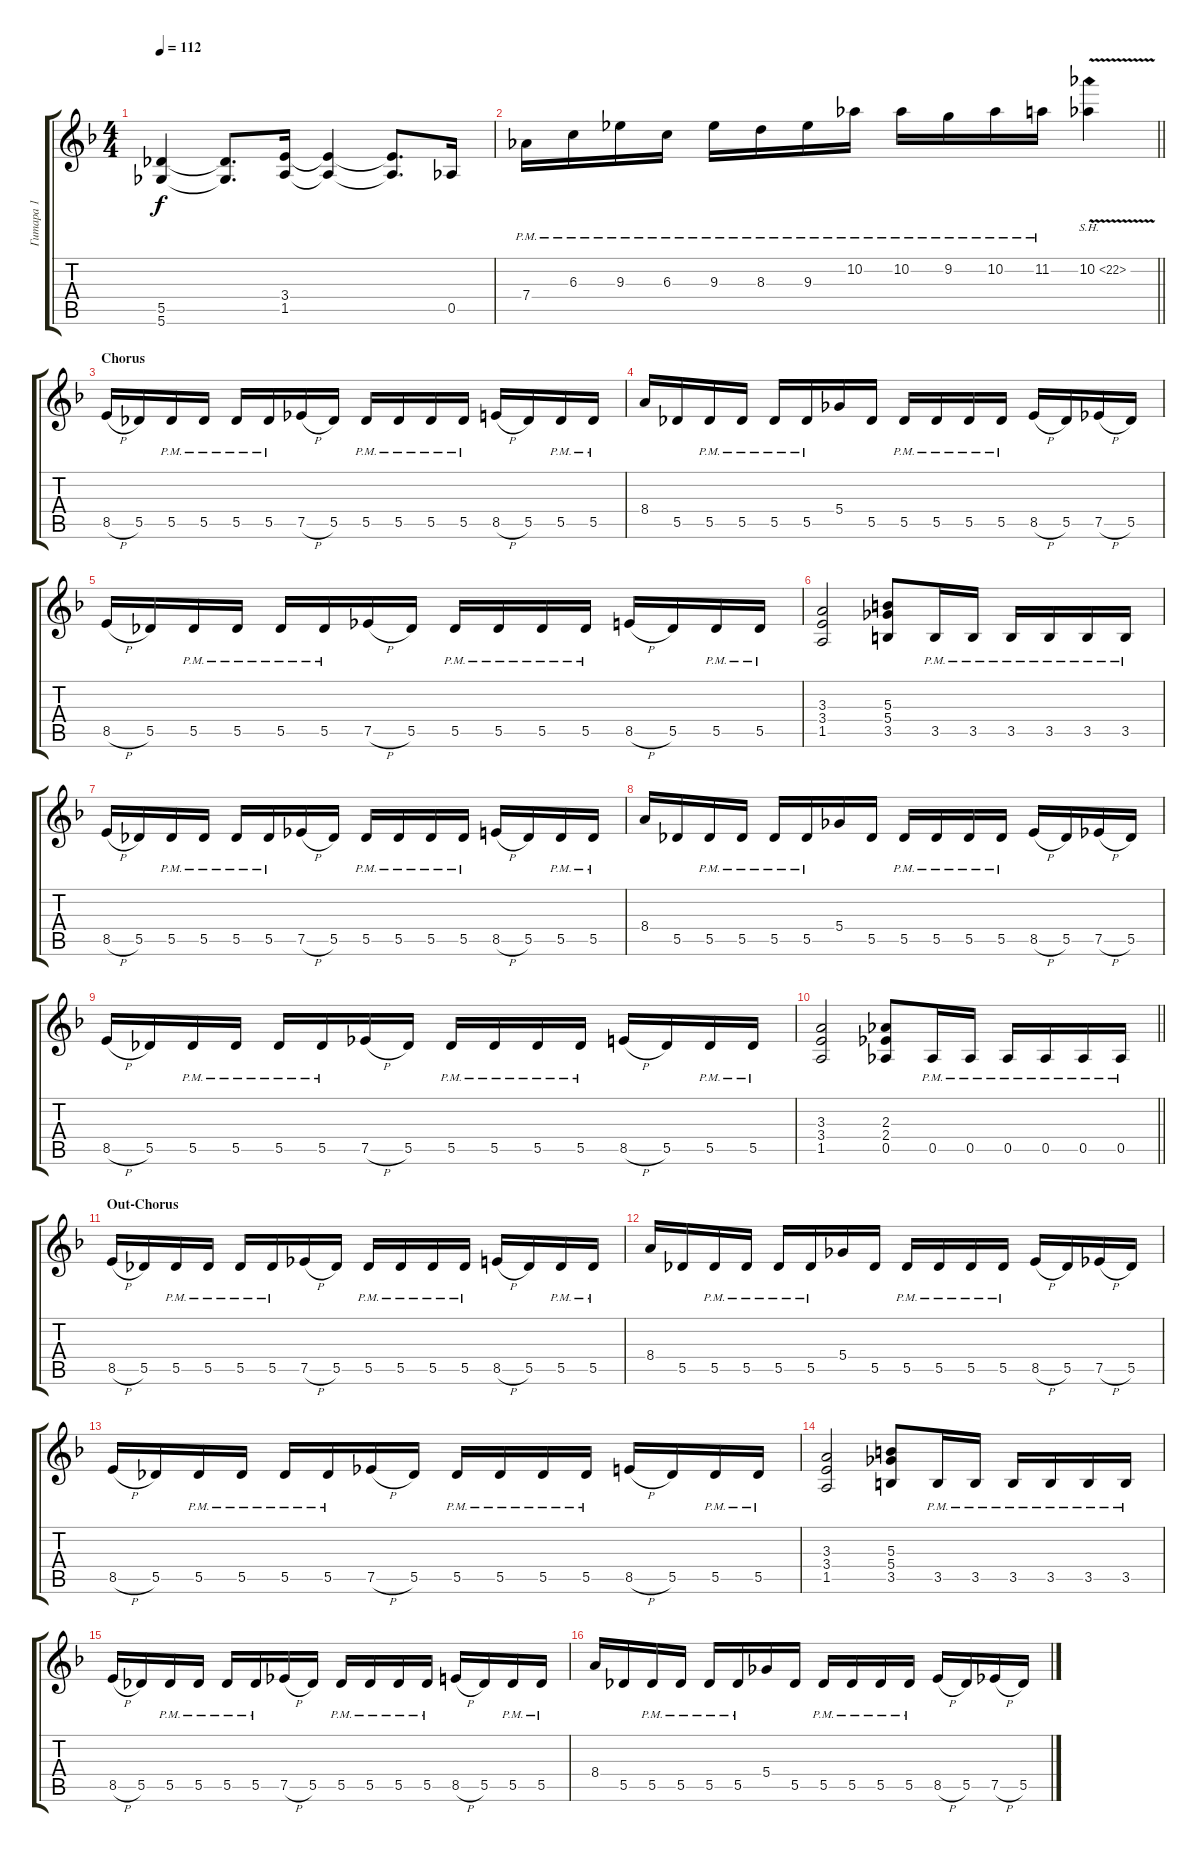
\track ("Гитара 1" "Гитара 1") {instrument distortionguitar}
\staff {score tabs}
\tuning (Eb4 Bb3 Gb3 Db3 Ab2 Db2) {hide}
\ts (4 4)
\tempo 112
\clef g2
\ks dminor
(5.5{t} 5.6{t}).4{dy f} (5.5{t} 5.6{t}).8{d} (3.4 1.5).16 (3.4{t} 1.5{t}).4 (3.4{t} 1.5{t}).8{d} 0.5.16 |
\barLineRight lightlight
7.4{pm}.16 6.3{pm}.16 9.3{pm}.16 6.3{pm}.16 9.3{pm}.16 8.3{pm}.16 9.3{pm}.16 10.2{pm}.16 10.2{pm}.16 9.2{pm}.16 10.2{pm}.16 11.2{pm}.16 10.2{sh 12 v}.4 |
\section ("" "Chorus")
8.5{h}.16 5.5.16 5.5{pm}.16 5.5{pm}.16 5.5{pm}.16 5.5{pm}.16 7.5{h}.16 5.5.16 5.5{pm}.16 5.5{pm}.16 5.5{pm}.16 5.5{pm}.16 8.5{h}.16 5.5.16 5.5{pm}.16 5.5{pm}.16 |
8.4.16 5.5.16 5.5{pm}.16 5.5{pm}.16 5.5{pm}.16 5.5{pm}.16 5.4.16 5.5.16 5.5{pm}.16 5.5{pm}.16 5.5{pm}.16 5.5{pm}.16 8.5{h}.16 5.5.16 7.5{h}.16 5.5.16 |
8.5{h}.16 5.5.16 5.5{pm}.16 5.5{pm}.16 5.5{pm}.16 5.5{pm}.16 7.5{h}.16 5.5.16 5.5{pm}.16 5.5{pm}.16 5.5{pm}.16 5.5{pm}.16 8.5{h}.16 5.5.16 5.5{pm}.16 5.5{pm}.16 |
(3.3 3.4 1.5).2 (5.3 5.4 3.5).8 3.5{pm}.16 3.5{pm}.16 3.5{pm}.16 3.5{pm}.16 3.5{pm}.16 3.5{pm}.16 |
8.5{h}.16 5.5.16 5.5{pm}.16 5.5{pm}.16 5.5{pm}.16 5.5{pm}.16 7.5{h}.16 5.5.16 5.5{pm}.16 5.5{pm}.16 5.5{pm}.16 5.5{pm}.16 8.5{h}.16 5.5.16 5.5{pm}.16 5.5{pm}.16 |
8.4.16 5.5.16 5.5{pm}.16 5.5{pm}.16 5.5{pm}.16 5.5{pm}.16 5.4.16 5.5.16 5.5{pm}.16 5.5{pm}.16 5.5{pm}.16 5.5{pm}.16 8.5{h}.16 5.5.16 7.5{h}.16 5.5.16 |
8.5{h}.16 5.5.16 5.5{pm}.16 5.5{pm}.16 5.5{pm}.16 5.5{pm}.16 7.5{h}.16 5.5.16 5.5{pm}.16 5.5{pm}.16 5.5{pm}.16 5.5{pm}.16 8.5{h}.16 5.5.16 5.5{pm}.16 5.5{pm}.16 |
\barLineRight lightlight
(3.3 3.4 1.5).2 (2.3 2.4 0.5).8 0.5{pm}.16 0.5{pm}.16 0.5{pm}.16 0.5{pm}.16 0.5{pm}.16 0.5{pm}.16 |
\section ("" "Out-Chorus")
8.5{h}.16 5.5.16 5.5{pm}.16 5.5{pm}.16 5.5{pm}.16 5.5{pm}.16 7.5{h}.16 5.5.16 5.5{pm}.16 5.5{pm}.16 5.5{pm}.16 5.5{pm}.16 8.5{h}.16 5.5.16 5.5{pm}.16 5.5{pm}.16 |
8.4.16 5.5.16 5.5{pm}.16 5.5{pm}.16 5.5{pm}.16 5.5{pm}.16 5.4.16 5.5.16 5.5{pm}.16 5.5{pm}.16 5.5{pm}.16 5.5{pm}.16 8.5{h}.16 5.5.16 7.5{h}.16 5.5.16 |
8.5{h}.16 5.5.16 5.5{pm}.16 5.5{pm}.16 5.5{pm}.16 5.5{pm}.16 7.5{h}.16 5.5.16 5.5{pm}.16 5.5{pm}.16 5.5{pm}.16 5.5{pm}.16 8.5{h}.16 5.5.16 5.5{pm}.16 5.5{pm}.16 |
(3.3 3.4 1.5).2 (5.3 5.4 3.5).8 3.5{pm}.16 3.5{pm}.16 3.5{pm}.16 3.5{pm}.16 3.5{pm}.16 3.5{pm}.16 |
8.5{h}.16 5.5.16 5.5{pm}.16 5.5{pm}.16 5.5{pm}.16 5.5{pm}.16 7.5{h}.16 5.5.16 5.5{pm}.16 5.5{pm}.16 5.5{pm}.16 5.5{pm}.16 8.5{h}.16 5.5.16 5.5{pm}.16 5.5{pm}.16 |
8.4.16 5.5.16 5.5{pm}.16 5.5{pm}.16 5.5{pm}.16 5.5{pm}.16 5.4.16 5.5.16 5.5{pm}.16 5.5{pm}.16 5.5{pm}.16 5.5{pm}.16 8.5{h}.16 5.5.16 7.5{h}.16 5.5.16
